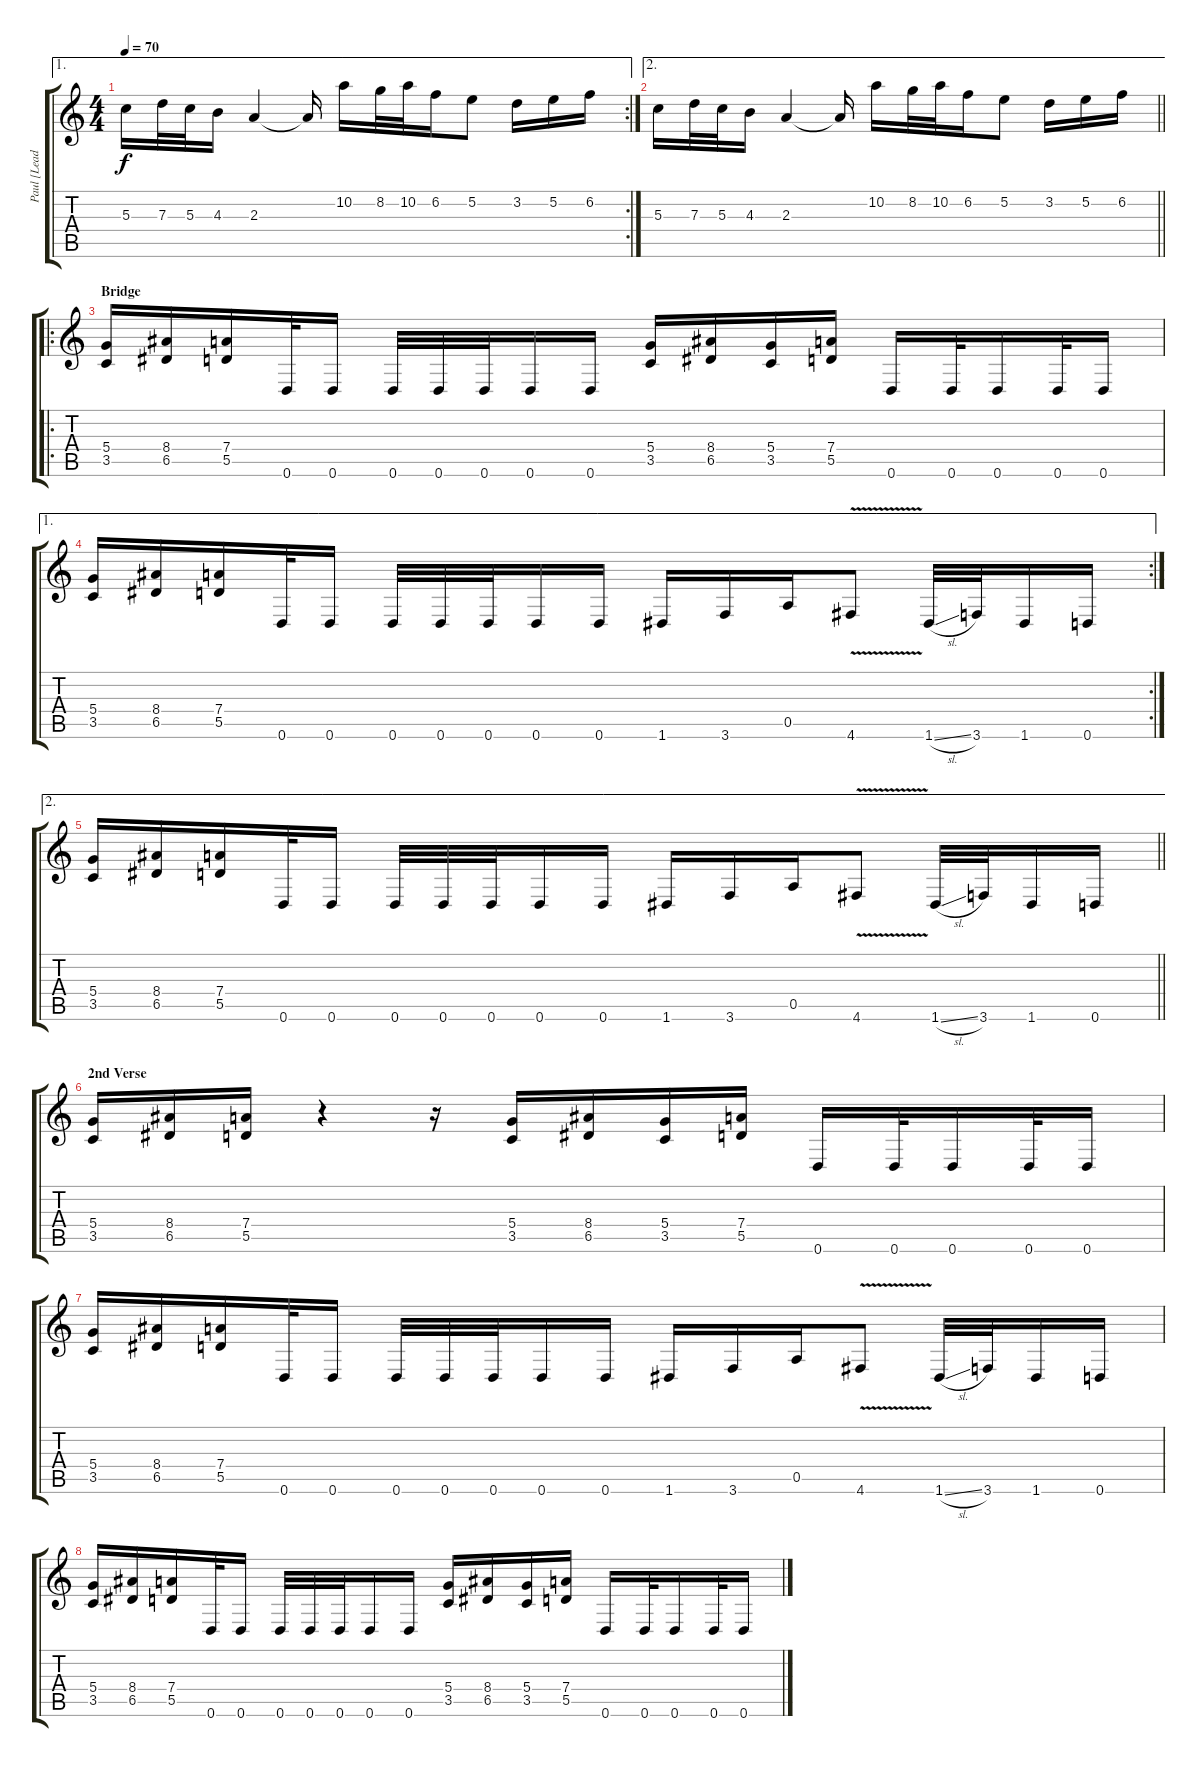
\track ("Paul [Lead Guitar]" "Paul [Lead") {instrument distortionguitar}
\staff {score tabs}
\tuning (E4 B3 G3 D3 A2 D2) {hide}
\ae 1
\rc 2
\ts (4 4)
\tempo 70
\clef g2
\ks c
5.3.16{dy f} 7.3.32 5.3.32 4.3.16 2.3.4 2.3{t}.16 10.2.16 8.2.32 10.2.32 6.2.16 5.2.8 3.2.16 5.2.16 6.2.16 |
\ae 2
\barLineRight lightlight
5.3.16 7.3.32 5.3.32 4.3.16 2.3.4 2.3{t}.16 10.2.16 8.2.32 10.2.32 6.2.16 5.2.8 3.2.16 5.2.16 6.2.16 |
\ro
\section ("" "Bridge")
(5.4 3.5).16 (8.4 6.5).16 (7.4 5.5).16 0.6.32 0.6.16 0.6.32 0.6.32 0.6.32 0.6.16 0.6.16 (5.4 3.5).16 (8.4 6.5).16 (5.4 3.5).16 (7.4 5.5).16 0.6.16 0.6.32 0.6.16 0.6.32 0.6.16 |
\ae 1
\rc 2
(5.4 3.5).16 (8.4 6.5).16 (7.4 5.5).16 0.6.32 0.6.16 0.6.32 0.6.32 0.6.32 0.6.16 0.6.16 1.6.16 3.6.16 0.5.16 4.6{v}.8 1.6{sl}.32 3.6.32 1.6.16 0.6.16 |
\ae 2
\barLineRight lightlight
(5.4 3.5).16 (8.4 6.5).16 (7.4 5.5).16 0.6.32 0.6.16 0.6.32 0.6.32 0.6.32 0.6.16 0.6.16 1.6.16 3.6.16 0.5.16 4.6{v}.8 1.6{sl}.32 3.6.32 1.6.16 0.6.16 |
\section ("" "2nd Verse")
(5.4 3.5).16 (8.4 6.5).16 (7.4 5.5).16 r.4 r.16 (5.4 3.5).16 (8.4 6.5).16 (5.4 3.5).16 (7.4 5.5).16 0.6.16 0.6.32 0.6.16 0.6.32 0.6.16 |
(5.4 3.5).16 (8.4 6.5).16 (7.4 5.5).16 0.6.32 0.6.16 0.6.32 0.6.32 0.6.32 0.6.16 0.6.16 1.6.16 3.6.16 0.5.16 4.6{v}.8 1.6{sl}.32 3.6.32 1.6.16 0.6.16 |
(5.4 3.5).16 (8.4 6.5).16 (7.4 5.5).16 0.6.32 0.6.16 0.6.32 0.6.32 0.6.32 0.6.16 0.6.16 (5.4 3.5).16 (8.4 6.5).16 (5.4 3.5).16 (7.4 5.5).16 0.6.16 0.6.32 0.6.16 0.6.32 0.6.16
